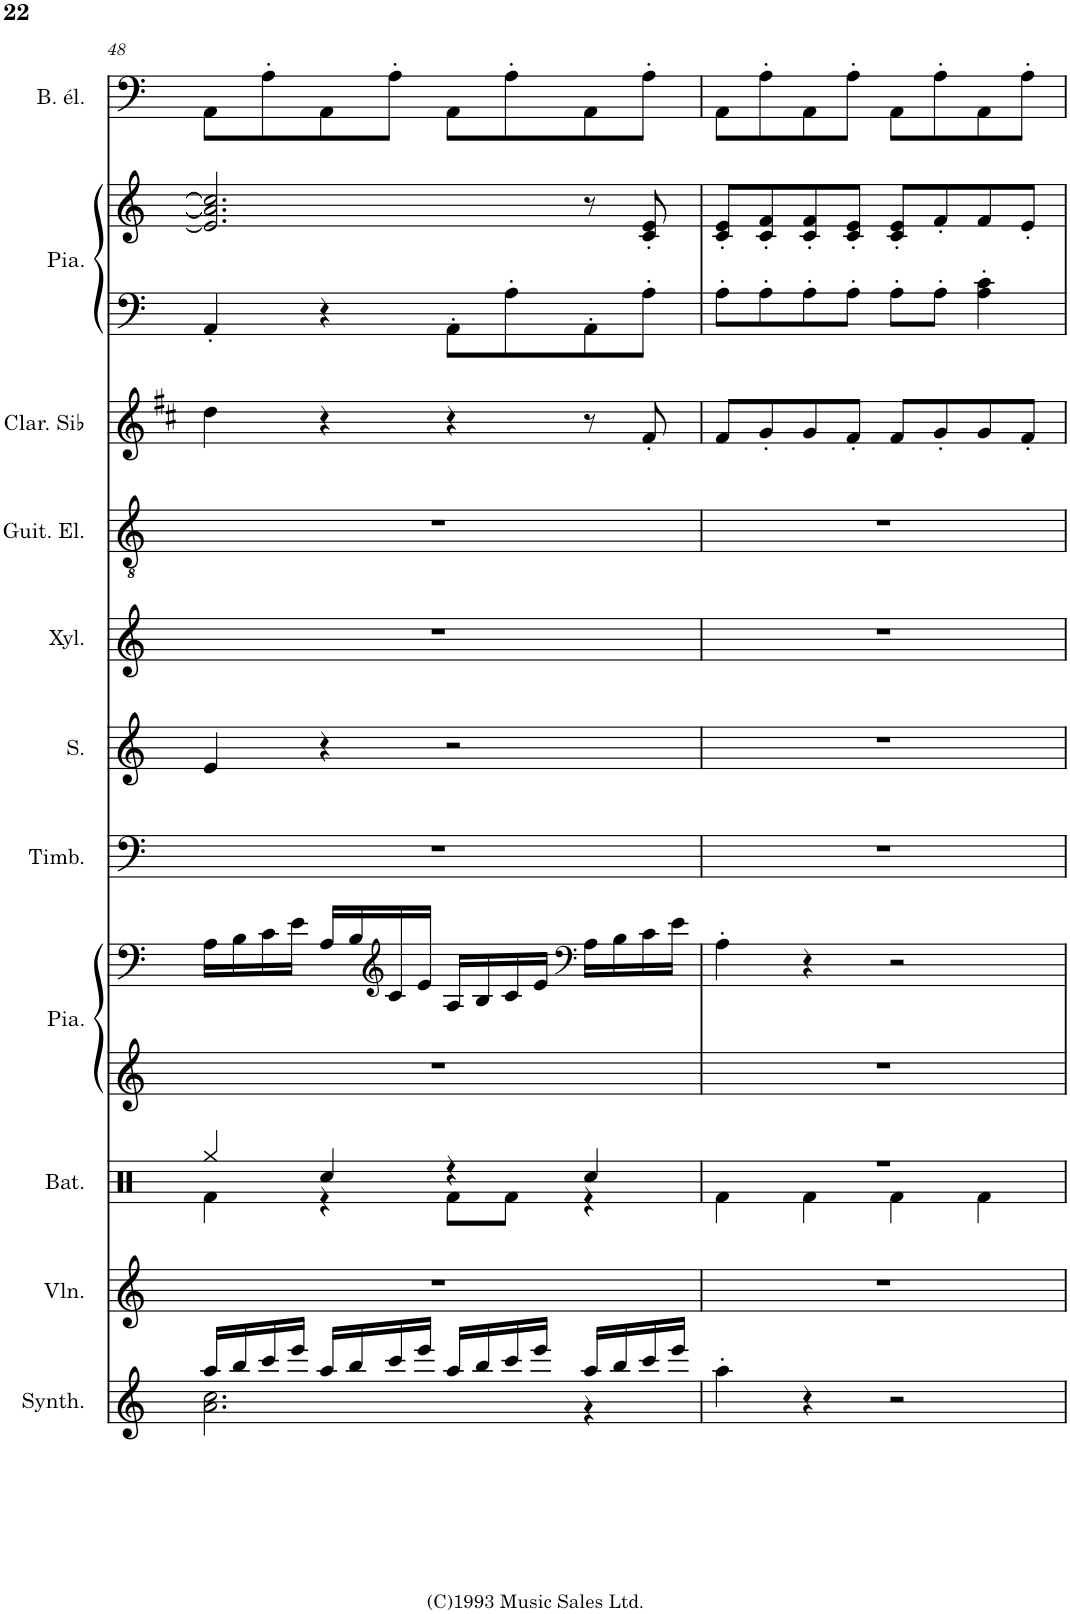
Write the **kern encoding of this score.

**kern	**kern	**kern	**kern	**kern	**kern	**kern	**kern	**kern	**kern	**kern	**kern	**kern
*part11	*part10	*part9	*part8	*part8	*part7	*part6	*part5	*part4	*part3	*part2	*part2	*part1
*staff13	*staff12	*staff11	*staff10	*staff9	*staff8	*staff7	*staff6	*staff5	*staff4	*staff3	*staff2	*staff1
*I"Synthétiseur d'effets	*I"Violon	*I"Batterie	*I"Piano	*	*I"Timbales	*I"Soprano	*I"Xylophone	*I"Guitare électrique	*I"Clarinette en Sib	*I"Piano	*	*I"Basse électrique, Money Money
*I'Synth.	*I'Vln.	*I'Bat.	*I'Pia.	*	*I'Timb.	*I'S.	*I'Xyl.	*I'Guit. El.	*I'Clar. Sib	*I'Pia.	*	*I'B. él.
!!LO:PB:g=z
*clefG2	*clefG2	*clefX	*clefG2	*clefF4	*clefF4	*clefG2	*clefG2	*clefGv2	*clefG2	*clefF4	*clefG2	*clefF4
*	*	*	*	*	*	*	*Trd-7c-12	*	*Trd1c2	*	*	*Trd7c12
*k[]	*k[]	*k[]	*k[]	*k[]	*k[]	*k[]	*k[]	*k[]	*k[f#c#]	*k[]	*k[]	*k[]
*M4/4	*M4/4	*M4/4	*M4/4	*M4/4	*M4/4	*M4/4	*M4/4	*M4/4	*M4/4	*M4/4	*M4/4	*M4/4
=48	=48	=48	=48	=48	=48	=48	=48	=48	=48	=48	=48	=48
*^	*	*^	*	*	*	*	*	*	*	*	*	*
16aa/LL	2.a\ 2.cc\	1r	4Rgg/	4Rf\	1r	16A\LL	1r	4e/	1r	1r	4dd\	4AA'/	2.e/] 2.a/] 2.cc/]	8AA\L
16bb/	.	.	.	.	.	16B\	.	.	.	.	.	.	.	.
16ccc/	.	.	.	.	.	16c\	.	.	.	.	.	.	.	8A'\
16eee/JJ	.	.	.	.	.	16e\JJ	.	.	.	.	.	.	.	.
16aa/LL	.	.	4Rcc/	4r	.	16A/LL	.	4r	.	.	4r	4r	.	8AA\
16bb/	.	.	.	.	.	16B/	.	.	.	.	.	.	.	.
*	*	*	*	*	*	*clefG2	*	*	*	*	*	*	*	*
16ccc/	.	.	.	.	.	16c/	.	.	.	.	.	.	.	8A'\J
16eee/JJ	.	.	.	.	.	16e/JJ	.	.	.	.	.	.	.	.
16aa/LL	.	.	4r	8Rf\L	.	16A/LL	.	2r	.	.	4r	8AA'\L	.	8AA\L
16bb/	.	.	.	.	.	16B/	.	.	.	.	.	.	.	.
16ccc/	.	.	.	8Rf\J	.	16c/	.	.	.	.	.	8A'\	.	8A'\
16eee/JJ	.	.	.	.	.	16e/JJ	.	.	.	.	.	.	.	.
*	*	*	*	*	*	*clefF4	*	*	*	*	*	*	*	*
16aa/LL	4r	.	4Rcc/	4r	.	16A\LL	.	.	.	.	8r	8AA'\	8r	8AA\
16bb/	.	.	.	.	.	16B\	.	.	.	.	.	.	.	.
16ccc/	.	.	.	.	.	16c\	.	.	.	.	8f#'/	8A'\J	8c/' 8e/'	8A'\J
16eee/JJ	.	.	.	.	.	16e\JJ	.	.	.	.	.	.	.	.
*v	*v	*	*	*	*	*	*	*	*	*	*	*	*	*
=49	=49	=49	=49	=49	=49	=49	=49	=49	=49	=49	=49	=49	=49
4aa'\	1r	1r	4Rf\	1r	4A'\	1r	1r	1r	1r	8f#/L	8A'\L	8c/' 8e/'L	8AA\L
.	.	.	.	.	.	.	.	.	.	8g'/	8A'\	8c/' 8f/'	8A'\
4r	.	.	4Rf\	.	4r	.	.	.	.	8g/	8A'\	8c/' 8f/'	8AA\
.	.	.	.	.	.	.	.	.	.	8f#'/J	8A'\J	8c/' 8e/'J	8A'\J
2r	.	.	4Rf\	.	2r	.	.	.	.	8f#/L	8A'\L	8c/' 8e/'L	8AA\L
.	.	.	.	.	.	.	.	.	.	8g'/	8A'\J	8f'/	8A'\
.	.	.	4Rf\	.	.	.	.	.	.	8g/	4A\' 4c\'	8f/	8AA\
.	.	.	.	.	.	.	.	.	.	8f#'/J	.	8e'/J	8A'\J
*	*	*v	*v	*	*	*	*	*	*	*	*	*	*
=	=	=	=	=	=	=	=	=	=	=	=	=
*-	*-	*-	*-	*-	*-	*-	*-	*-	*-	*-	*-	*-
